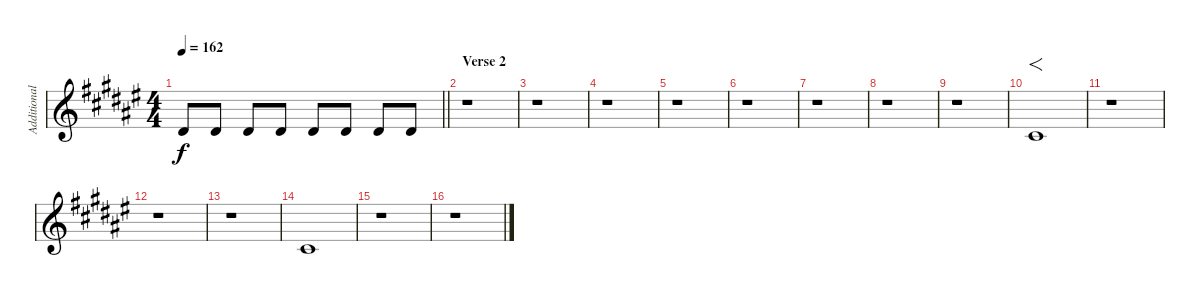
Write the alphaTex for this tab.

\track ("Additional Vocals" "Additional") {instrument altosax}
\staff {score}
\tuning (E4 B3 G3 D3 A2 E2) {hide}
\ts (4 4)
\tempo 162
\clef g2
\barLineRight lightlight
\ks f#
8.3.8{dy f} 8.3.8 8.3.8 8.3.8 8.3.8 8.3.8 8.3.8 8.3.8 |
\section ("" "Verse 2")
r.1 |
r.1 |
r.1 |
r.1 |
r.1 |
r.1 |
r.1 |
r.1 |
6.3.1{f} |
r.1 |
r.1 |
r.1 |
6.3.1 |
r.1 |
r.1
